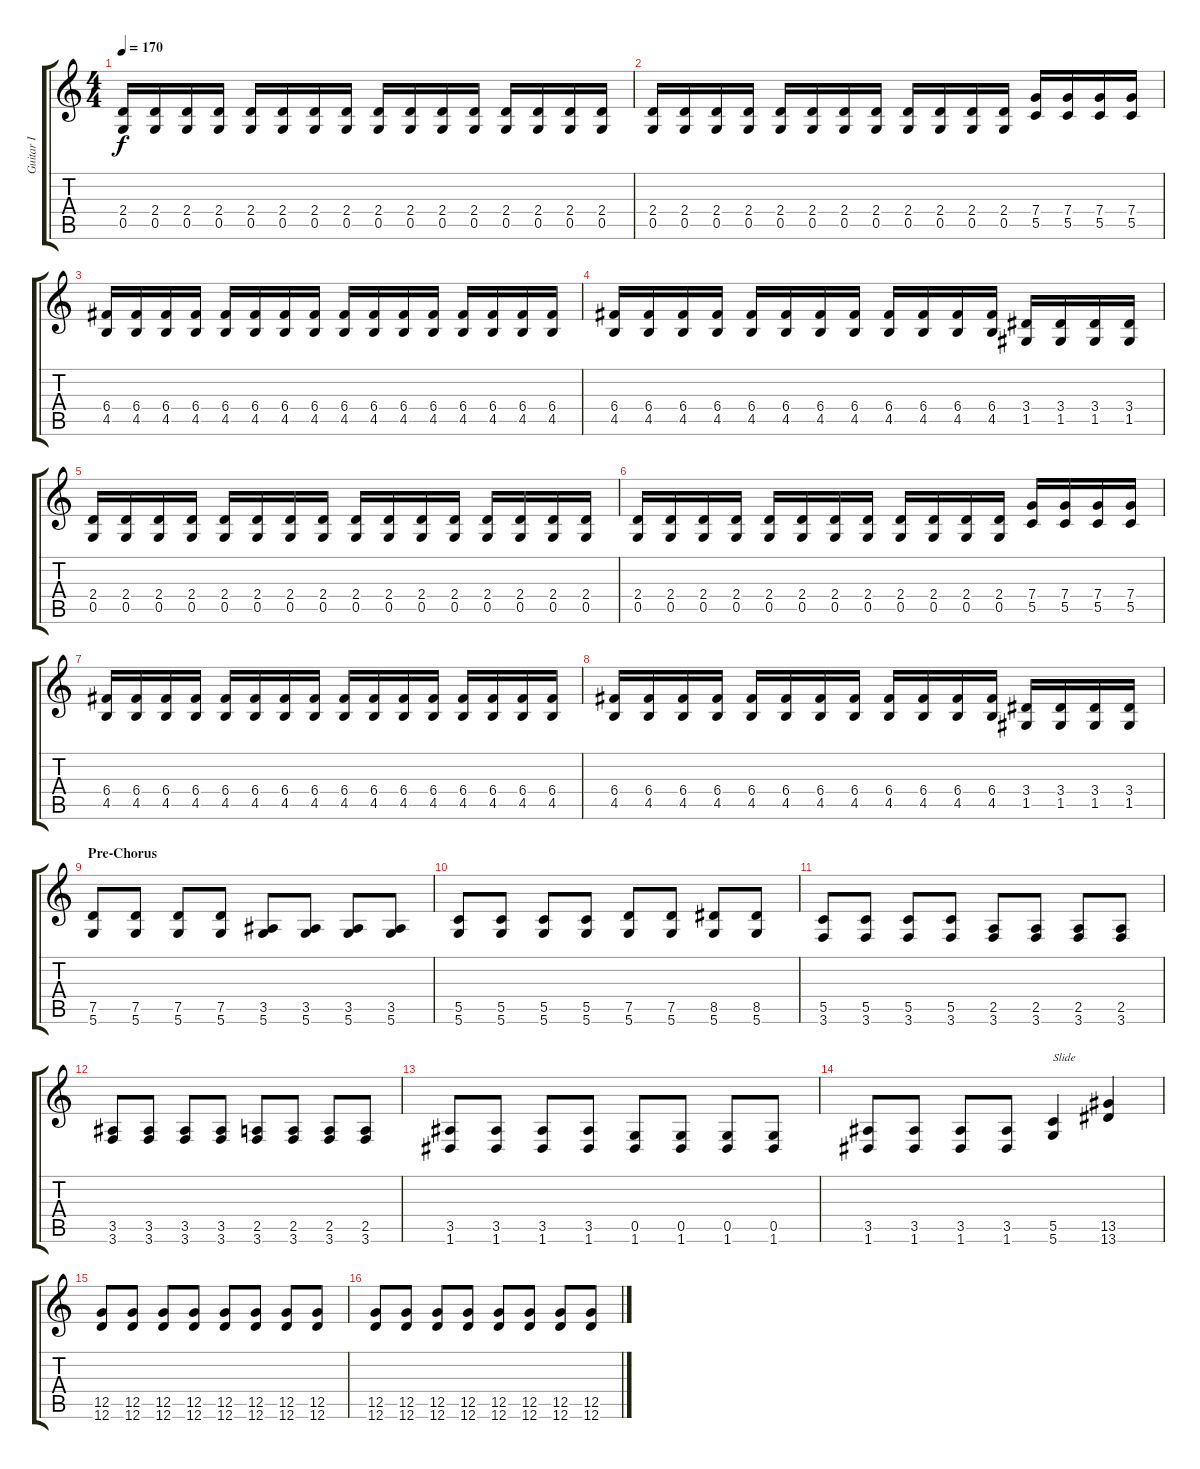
\track ("Guitar I" "Guitar I") {instrument distortionguitar}
\staff {score tabs}
\tuning (D4 A3 F3 C3 G2 D2) {hide}
\ts (4 4)
\tempo 170
\clef g2
\ks c
(2.4 0.5).16{dy f} (2.4 0.5).16 (2.4 0.5).16 (2.4 0.5).16 (2.4 0.5).16 (2.4 0.5).16 (2.4 0.5).16 (2.4 0.5).16 (2.4 0.5).16 (2.4 0.5).16 (2.4 0.5).16 (2.4 0.5).16 (2.4 0.5).16 (2.4 0.5).16 (2.4 0.5).16 (2.4 0.5).16 |
(2.4 0.5).16 (2.4 0.5).16 (2.4 0.5).16 (2.4 0.5).16 (2.4 0.5).16 (2.4 0.5).16 (2.4 0.5).16 (2.4 0.5).16 (2.4 0.5).16 (2.4 0.5).16 (2.4 0.5).16 (2.4 0.5).16 (7.4 5.5).16 (7.4 5.5).16 (7.4 5.5).16 (7.4 5.5).16 |
(6.4 4.5).16 (6.4 4.5).16 (6.4 4.5).16 (6.4 4.5).16 (6.4 4.5).16 (6.4 4.5).16 (6.4 4.5).16 (6.4 4.5).16 (6.4 4.5).16 (6.4 4.5).16 (6.4 4.5).16 (6.4 4.5).16 (6.4 4.5).16 (6.4 4.5).16 (6.4 4.5).16 (6.4 4.5).16 |
(6.4 4.5).16 (6.4 4.5).16 (6.4 4.5).16 (6.4 4.5).16 (6.4 4.5).16 (6.4 4.5).16 (6.4 4.5).16 (6.4 4.5).16 (6.4 4.5).16 (6.4 4.5).16 (6.4 4.5).16 (6.4 4.5).16 (3.4 1.5).16 (3.4 1.5).16 (3.4 1.5).16 (3.4 1.5).16 |
(2.4 0.5).16 (2.4 0.5).16 (2.4 0.5).16 (2.4 0.5).16 (2.4 0.5).16 (2.4 0.5).16 (2.4 0.5).16 (2.4 0.5).16 (2.4 0.5).16 (2.4 0.5).16 (2.4 0.5).16 (2.4 0.5).16 (2.4 0.5).16 (2.4 0.5).16 (2.4 0.5).16 (2.4 0.5).16 |
(2.4 0.5).16 (2.4 0.5).16 (2.4 0.5).16 (2.4 0.5).16 (2.4 0.5).16 (2.4 0.5).16 (2.4 0.5).16 (2.4 0.5).16 (2.4 0.5).16 (2.4 0.5).16 (2.4 0.5).16 (2.4 0.5).16 (7.4 5.5).16 (7.4 5.5).16 (7.4 5.5).16 (7.4 5.5).16 |
(6.4 4.5).16 (6.4 4.5).16 (6.4 4.5).16 (6.4 4.5).16 (6.4 4.5).16 (6.4 4.5).16 (6.4 4.5).16 (6.4 4.5).16 (6.4 4.5).16 (6.4 4.5).16 (6.4 4.5).16 (6.4 4.5).16 (6.4 4.5).16 (6.4 4.5).16 (6.4 4.5).16 (6.4 4.5).16 |
(6.4 4.5).16 (6.4 4.5).16 (6.4 4.5).16 (6.4 4.5).16 (6.4 4.5).16 (6.4 4.5).16 (6.4 4.5).16 (6.4 4.5).16 (6.4 4.5).16 (6.4 4.5).16 (6.4 4.5).16 (6.4 4.5).16 (3.4 1.5).16 (3.4 1.5).16 (3.4 1.5).16 (3.4 1.5).16 |
\section ("" "Pre-Chorus")
(7.5 5.6).8 (7.5 5.6).8 (7.5 5.6).8 (7.5 5.6).8 (3.5 5.6).8 (3.5 5.6).8 (3.5 5.6).8 (3.5 5.6).8 |
(5.5 5.6).8 (5.5 5.6).8 (5.5 5.6).8 (5.5 5.6).8 (7.5 5.6).8 (7.5 5.6).8 (8.5 5.6).8 (8.5 5.6).8 |
(5.5 3.6).8 (5.5 3.6).8 (5.5 3.6).8 (5.5 3.6).8 (2.5 3.6).8 (2.5 3.6).8 (2.5 3.6).8 (2.5 3.6).8 |
(3.5 3.6).8 (3.5 3.6).8 (3.5 3.6).8 (3.5 3.6).8 (2.5 3.6).8 (2.5 3.6).8 (2.5 3.6).8 (2.5 3.6).8 |
(3.5 1.6).8 (3.5 1.6).8 (3.5 1.6).8 (3.5 1.6).8 (0.5 1.6).8 (0.5 1.6).8 (0.5 1.6).8 (0.5 1.6).8 |
(3.5 1.6).8 (3.5 1.6).8 (3.5 1.6).8 (3.5 1.6).8 (5.5 5.6).4{txt "Slide"} (13.5 13.6).4 |
(12.5 12.6).8 (12.5 12.6).8 (12.5 12.6).8 (12.5 12.6).8 (12.5 12.6).8 (12.5 12.6).8 (12.5 12.6).8 (12.5 12.6).8 |
(12.5 12.6).8 (12.5 12.6).8 (12.5 12.6).8 (12.5 12.6).8 (12.5 12.6).8 (12.5 12.6).8 (12.5 12.6).8 (12.5 12.6).8
